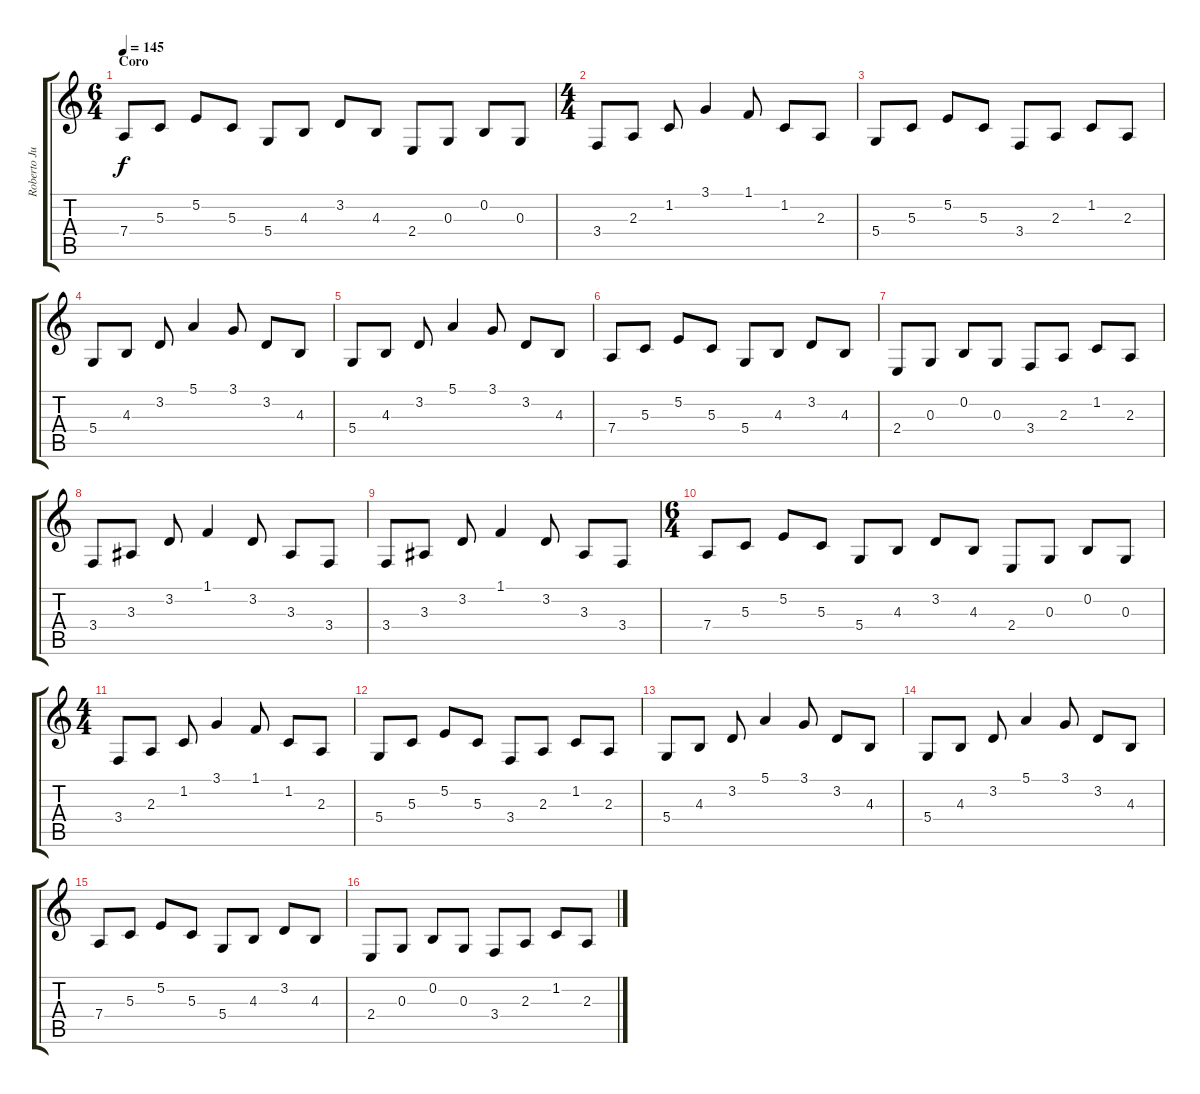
\track ("Roberto Junquera" "Roberto Ju") {instrument acousticgrandpiano}
\staff {score tabs}
\tuning (E4 B3 G3 D3 A2 E2) {hide}
\ts (6 4)
\section ("" "Coro")
\tempo 145
\clef g2
\ks c
7.4.8{dy f volume 13 instrument harpsichord} 5.3.8 5.2.8 5.3.8 5.4.8 4.3.8 3.2.8 4.3.8 2.4.8 0.3.8 0.2.8 0.3.8 |
\ts (4 4)
3.4.8 2.3.8 1.2.8 3.1.4{volume 16} 1.1.8 1.2.8 2.3.8 |
5.4.8{volume 13} 5.3.8 5.2.8 5.3.8 3.4.8 2.3.8 1.2.8 2.3.8 |
5.4.8 4.3.8 3.2.8 5.1.4{volume 16} 3.1.8 3.2.8 4.3.8 |
5.4.8{volume 13} 4.3.8 3.2.8 5.1.4{volume 16} 3.1.8 3.2.8 4.3.8 |
7.4.8{volume 13} 5.3.8 5.2.8 5.3.8 5.4.8 4.3.8 3.2.8 4.3.8 |
2.4.8 0.3.8 0.2.8 0.3.8 3.4.8 2.3.8 1.2.8 2.3.8 |
3.4.8 3.3.8 3.2.8 1.1.4{volume 16} 3.2.8 3.3.8 3.4.8 |
3.4.8{volume 13} 3.3.8 3.2.8 1.1.4{volume 16} 3.2.8 3.3.8 3.4.8 |
\ts (6 4)
7.4.8{volume 13 instrument harpsichord} 5.3.8 5.2.8 5.3.8 5.4.8 4.3.8 3.2.8 4.3.8 2.4.8 0.3.8 0.2.8 0.3.8 |
\ts (4 4)
3.4.8 2.3.8 1.2.8 3.1.4{volume 16} 1.1.8 1.2.8 2.3.8 |
5.4.8{volume 13} 5.3.8 5.2.8 5.3.8 3.4.8 2.3.8 1.2.8 2.3.8 |
5.4.8 4.3.8 3.2.8 5.1.4{volume 16} 3.1.8 3.2.8 4.3.8 |
5.4.8{volume 13} 4.3.8 3.2.8 5.1.4{volume 16} 3.1.8 3.2.8 4.3.8 |
7.4.8{volume 13} 5.3.8 5.2.8 5.3.8 5.4.8 4.3.8 3.2.8 4.3.8 |
2.4.8 0.3.8 0.2.8 0.3.8 3.4.8 2.3.8 1.2.8 2.3.8
